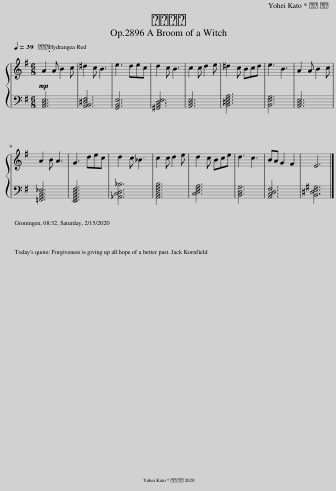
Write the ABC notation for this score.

X:1
%%score { 1 | 2 }
L:1/8
Q:1/4=39
M:6/8
I:linebreak $
K:G
V:1 treble
V:2 bass
V:1
!mp! A2 A B2 c | ^d2 c B3 | e3 dec | d2 c B3 | c2 c d2 e | %5
 ^d2 c Bcd | e3 B3 | A2 A B2 c |$ A2 B A3 | G3 dec | %10
 d2 c _B3 | c2 c d2 e | d2 c Bce | d3 c3 | BA G2 F2 | %15
 E6 |] %16
V:2
 [A,,C,E,]6 | [A,,B,,^D,F,]6 | [G,,B,,E,]6 | [^G,,B,,D,E,]6 | [A,,C,E,]6 | %5
 [B,,^D,F,A,]6 | [B,,E,G,]6 | [A,,C,E,]6 |$ [=F,,A,,C,_E,]6 | [E,,G,,B,,D,F,]6 | %10
 [_A,,C,D,_B,]6 | [A,,C,E,G,B,]6 | [C,D,F,A,]6 | [B,,D,G,]6 | [A,,C,D,F,]6 | %15
 [B,,^D,E,^G,]6 |] %16
